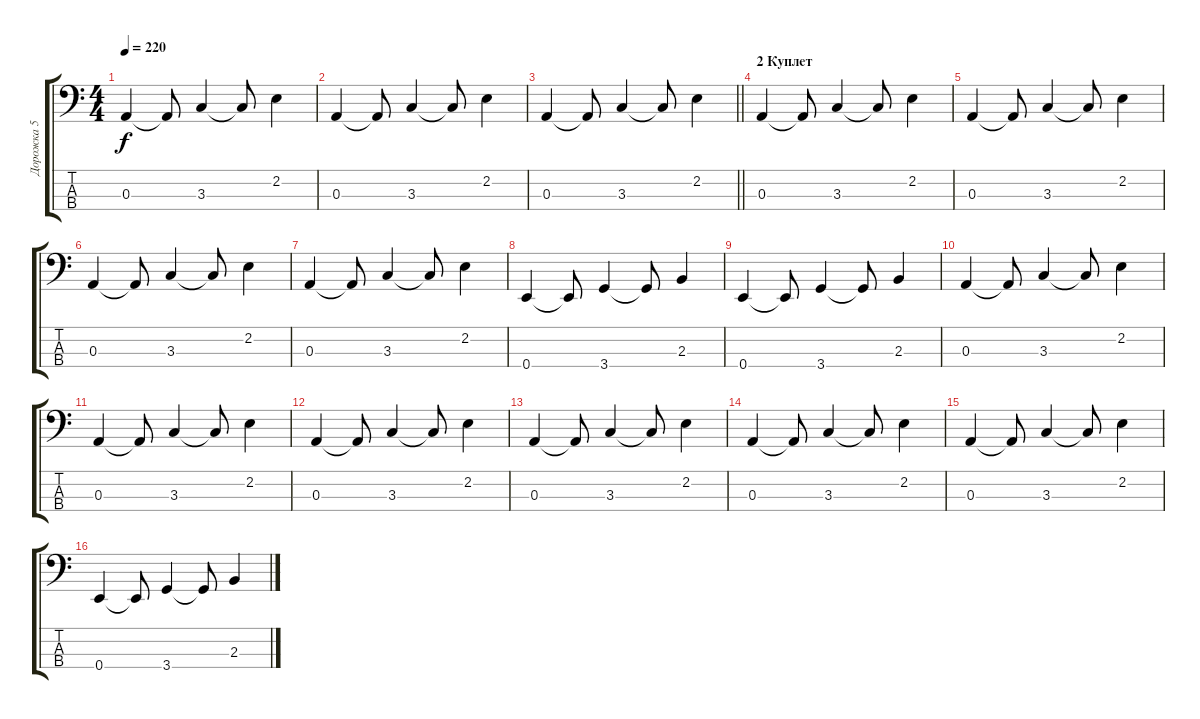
\track ("Дорожка 5" "Дорожка 5") {instrument electricbassfinger}
\staff {score tabs}
\tuning (G2 D2 A1 E1) {hide}
\ts (4 4)
\tempo 220
\clef f4
\ks c
0.3.4{dy f} 0.3{t}.8 3.3.4 3.3{t}.8 2.2.4 |
0.3.4 0.3{t}.8 3.3.4 3.3{t}.8 2.2.4 |
\barLineRight lightlight
0.3.4 0.3{t}.8 3.3.4 3.3{t}.8 2.2.4 |
\section ("" "2 Куплет")
0.3.4 0.3{t}.8 3.3.4 3.3{t}.8 2.2.4 |
0.3.4 0.3{t}.8 3.3.4 3.3{t}.8 2.2.4 |
0.3.4 0.3{t}.8 3.3.4 3.3{t}.8 2.2.4 |
0.3.4 0.3{t}.8 3.3.4 3.3{t}.8 2.2.4 |
0.4.4 0.4{t}.8 3.4.4 3.4{t}.8 2.3.4 |
0.4.4 0.4{t}.8 3.4.4 3.4{t}.8 2.3.4 |
0.3.4 0.3{t}.8 3.3.4 3.3{t}.8 2.2.4 |
0.3.4 0.3{t}.8 3.3.4 3.3{t}.8 2.2.4 |
0.3.4 0.3{t}.8 3.3.4 3.3{t}.8 2.2.4 |
0.3.4 0.3{t}.8 3.3.4 3.3{t}.8 2.2.4 |
0.3.4 0.3{t}.8 3.3.4 3.3{t}.8 2.2.4 |
0.3.4 0.3{t}.8 3.3.4 3.3{t}.8 2.2.4 |
0.4.4 0.4{t}.8 3.4.4 3.4{t}.8 2.3.4
